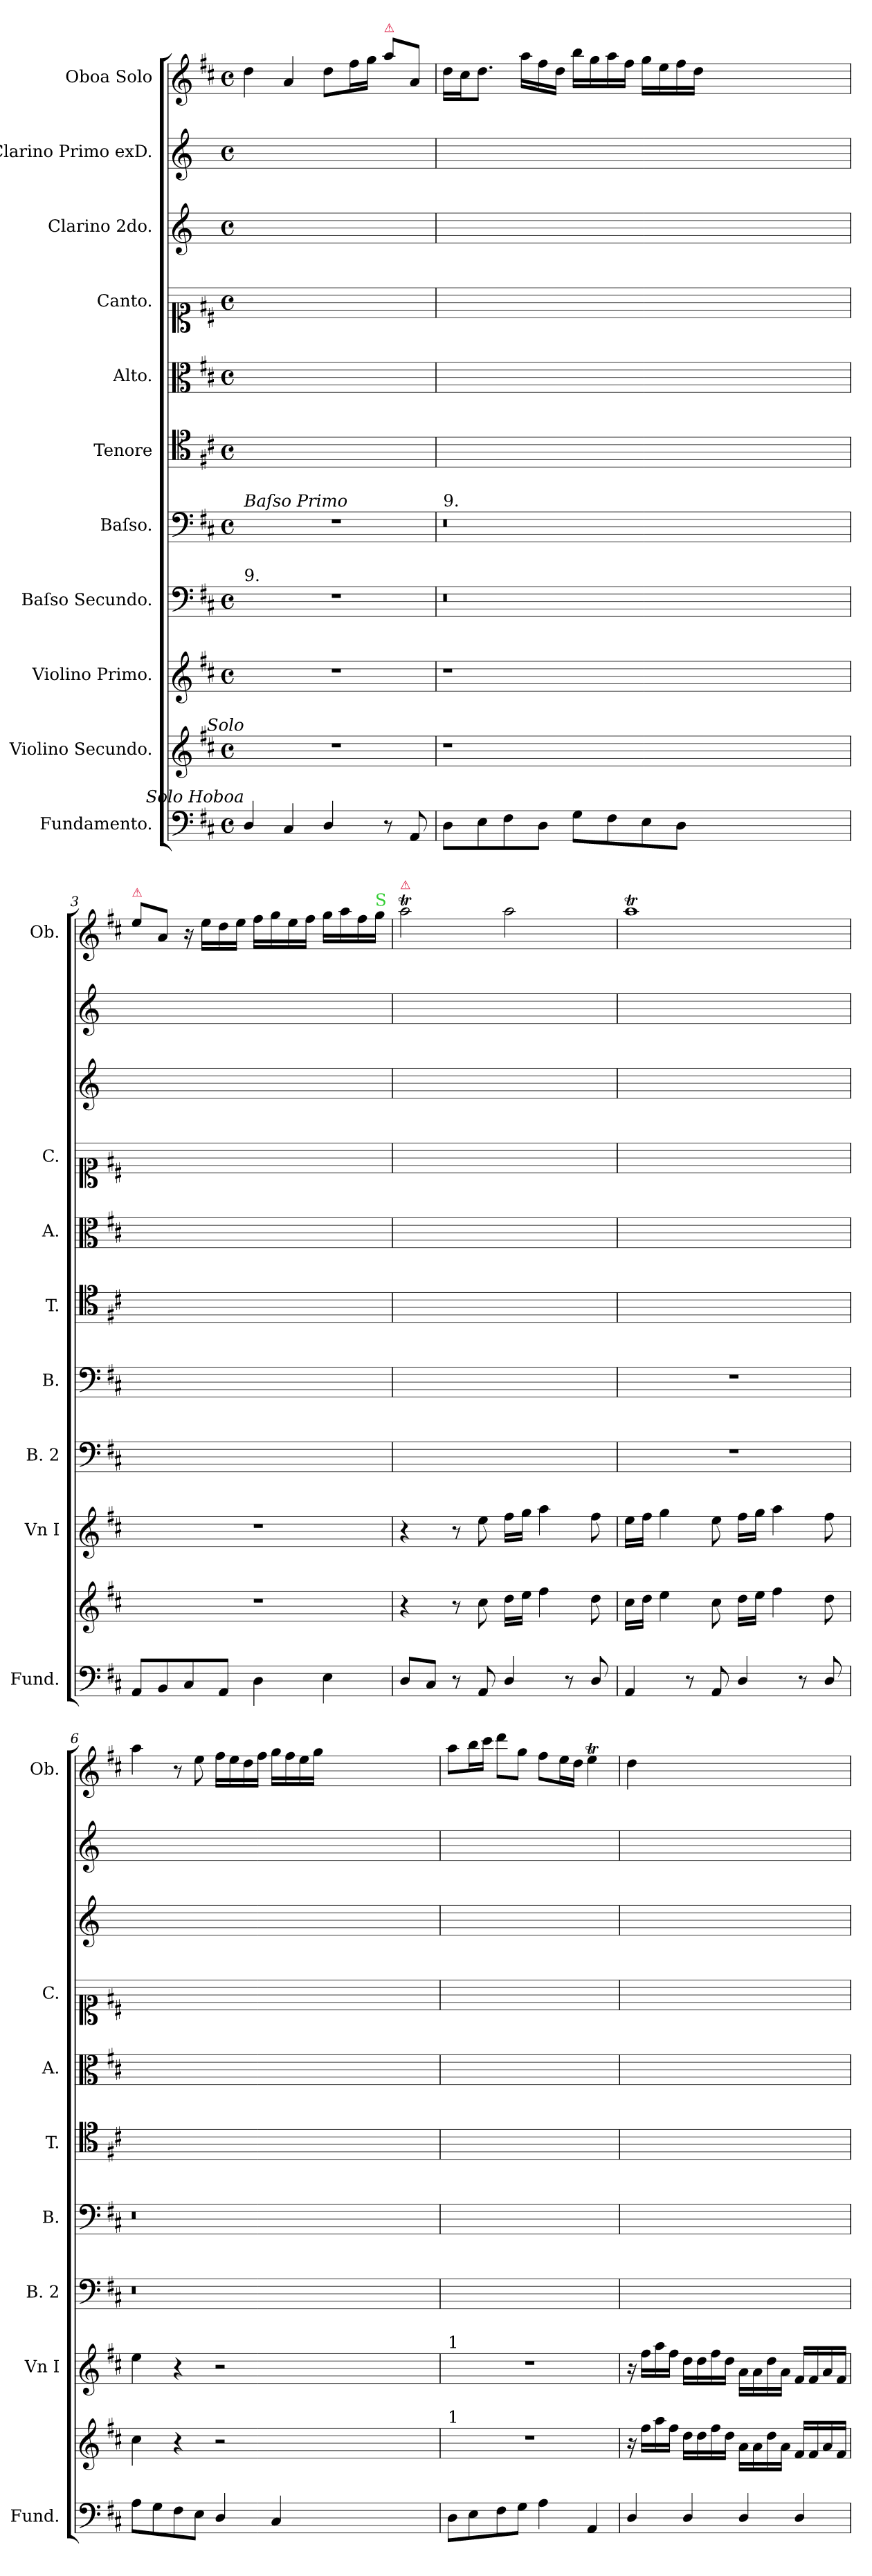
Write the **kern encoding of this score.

**kern	**kern	**kern	**kern	**kern	**kern	**kern	**kern	**kern	**kern	**kern
*part11	*part10	*part9	*part8	*part7	*part6	*part5	*part4	*part3	*part2	*part1
*staff11	*staff10	*staff9	*staff8	*staff7	*staff6	*staff5	*staff4	*staff3	*staff2	*staff1
*I"Fundamento.	*I"Violino Secundo.	*I"Violino Primo.	*I"Baſso Secundo.	*I"Baſso.	*I"Tenore	*I"Alto.	*I"Canto.	*I"Clarino 2do.	*I"Clarino Primo exD.	*I"Oboa Solo
*I'Fund.	*	*I'Vn I	*I'B. 2	*I'B.	*I'T.	*I'A.	*I'C.	*	*	*I'Ob.
*clefF4	*clefG2	*clefG2	*clefF4	*clefF4	*clefC4	*clefC3	*clefC1	*clefG2	*clefG2	*clefG2
*	*	*	*	*	*	*	*	*ITrd-1c-2	*ITrd-1c-2	*
*k[f#c#]	*k[f#c#]	*k[f#c#]	*k[f#c#]	*k[f#c#]	*k[f#c#]	*k[f#c#]	*k[f#c#]	*k[f#c#]	*k[f#c#]	*k[f#c#]
*D:	*D:	*D:	*D:	*D:	*D:	*D:	*D:	*	*	*D:
*M4/4	*M4/4	*M4/4	*M4/4	*M4/4	*M4/4	*M4/4	*M4/4	*M4/4	*M4/4	*M4/4
*met(c)	*met(c)	*met(c)	*met(c)	*met(c)	*met(c)	*met(c)	*met(c)	*met(c)	*met(c)	*met(c)
=1	=1	=1	=1	=1	=1	=1	=1	=1	=1	=1
!	!	!	!	!LO:TX:a:i:t=Baſso Primo	!	!	!	!	!	!
!	!	!	!LO:TX:a:t=9.	!	!	!	!	!	!	!
!	!LO:TX:a:i:rj:t=Solo	!	!	!	!	!	!	!	!	!
!LO:TX:a:i:rj:t=Solo Hoboa	!	!	!	!	!	!	!	!	!	!
4D/	1r	1r	1r	1r	1ryy	1ryy	1ryy	1ryy	1ryy	4dd\
4C#/	.	.	.	.	.	.	.	.	.	4a/
4D/	.	.	.	.	.	.	.	.	.	8dd\L
.	.	.	.	.	.	.	.	.	.	16ff#\L
.	.	.	.	.	.	.	.	.	.	16gg\JJ
!	!	!	!	!	!	!	!	!	!	!LO:TX:a:color=crimson:t=⚠
8r	.	.	.	.	.	.	.	.	.	8aa\L
8AA/	.	.	.	.	.	.	.	.	.	8a/J
=2	=2	=2	=2	=2	=2	=2	=2	=2	=2	=2
!	!	!	!	!LO:TX:a:t=9.	!	!	!	!	!	!
8D\L	1r	1r	0.r	0.r	1ryy	1ryy	1ryy	1ryy	1ryy	16dd\LL
.	.	.	.	.	.	.	.	.	.	16cc#\J
8E\	.	.	.	.	.	.	.	.	.	8.dd\J
8F#\	.	.	.	.	.	.	.	.	.	.
.	.	.	.	.	.	.	.	.	.	16aa\LL
8D\J	.	.	.	.	.	.	.	.	.	16ff#\
.	.	.	.	.	.	.	.	.	.	16dd\JJ
8G\L	.	.	.	.	.	.	.	.	.	16bb\LL
.	.	.	.	.	.	.	.	.	.	16gg\
8F#\	.	.	.	.	.	.	.	.	.	16aa\
.	.	.	.	.	.	.	.	.	.	16ff#\JJ
8E\	.	.	.	.	.	.	.	.	.	16gg\LL
.	.	.	.	.	.	.	.	.	.	16ee\
8D\J	.	.	.	.	.	.	.	.	.	16ff#\
.	.	.	.	.	.	.	.	.	.	16dd\JJ
0ryy	0ryy	0ryy	.	.	0ryy	0ryy	0ryy	0ryy	0ryy	0ryy
=3	=3	=3	=3	=3	=3	=3	=3	=3	=3	=3
!	!	!	!	!	!	!	!	!	!	!LO:TX:a:color=crimson:t=⚠
8AA/L	1r	1r	1ryy	1ryy	1ryy	1ryy	1ryy	1ryy	1ryy	8ee\L
8BB/	.	.	.	.	.	.	.	.	.	8a/J
8C#/	.	.	.	.	.	.	.	.	.	16r
.	.	.	.	.	.	.	.	.	.	16ee\LL
8AA/J	.	.	.	.	.	.	.	.	.	16dd\
.	.	.	.	.	.	.	.	.	.	16ee\JJ
4D\	.	.	.	.	.	.	.	.	.	16ff#\LL
.	.	.	.	.	.	.	.	.	.	16gg\
.	.	.	.	.	.	.	.	.	.	16ee\
.	.	.	.	.	.	.	.	.	.	16ff#\JJ
4E\	.	.	.	.	.	.	.	.	.	16gg\LL
.	.	.	.	.	.	.	.	.	.	16aa\
.	.	.	.	.	.	.	.	.	.	16ff#\
!	!	!	!	!	!	!	!	!	!	!LO:TX:a:color=limegreen:t=S
.	.	.	.	.	.	.	.	.	.	16gg\JJ
=4	=4	=4	=4	=4	=4	=4	=4	=4	=4	=4
!	!	!	!	!	!	!	!	!	!	!LO:TX:a:color=crimson:t=⚠
8D/L	4r	4r	1ryy	1ryy	1ryy	1ryy	1ryy	1ryy	1ryy	2aaT\
8C#/J	.	.	.	.	.	.	.	.	.	.
8r	8r	8r	.	.	.	.	.	.	.	.
8AA/	8cc#\	8ee\	.	.	.	.	.	.	.	.
4D/	16dd\LL	16ff#\LL	.	.	.	.	.	.	.	2aa\
.	16ee\JJ	16gg\JJ	.	.	.	.	.	.	.	.
.	4ff#\	4aa\	.	.	.	.	.	.	.	.
8r	.	.	.	.	.	.	.	.	.	.
8D/	8dd\	8ff#\	.	.	.	.	.	.	.	.
=5	=5	=5	=5	=5	=5	=5	=5	=5	=5	=5
4AA/	16cc#\LL	16ee\LL	1r	1r	1ryy	1ryy	1ryy	1ryy	1ryy	1aaT\
.	16dd\JJ	16ff#\JJ	.	.	.	.	.	.	.	.
.	4ee\	4gg\	.	.	.	.	.	.	.	.
8r	.	.	.	.	.	.	.	.	.	.
8AA/	8cc#\	8ee\	.	.	.	.	.	.	.	.
4D/	16dd\LL	16ff#\LL	.	.	.	.	.	.	.	.
.	16ee\JJ	16gg\JJ	.	.	.	.	.	.	.	.
.	4ff#\	4aa\	.	.	.	.	.	.	.	.
8r	.	.	.	.	.	.	.	.	.	.
8D/	8dd\	8ff#\	.	.	.	.	.	.	.	.
=6	=6	=6	=6	=6	=6	=6	=6	=6	=6	=6
8A\L	4cc#\	4ee\	0.r	0.r	1ryy	1ryy	1ryy	1ryy	1ryy	4aa\
8G\	.	.	.	.	.	.	.	.	.	.
8F#\	4r	4r	.	.	.	.	.	.	.	8r
8E\J	.	.	.	.	.	.	.	.	.	8ee\
4D/	2r	2r	.	.	.	.	.	.	.	16ff#\LL
.	.	.	.	.	.	.	.	.	.	16ee\
.	.	.	.	.	.	.	.	.	.	16dd\
.	.	.	.	.	.	.	.	.	.	16ff#\JJ
4C#/	.	.	.	.	.	.	.	.	.	16gg\LL
.	.	.	.	.	.	.	.	.	.	16ff#\
.	.	.	.	.	.	.	.	.	.	16ee\
.	.	.	.	.	.	.	.	.	.	16gg\JJ
0ryy	0ryy	0ryy	.	.	0ryy	0ryy	0ryy	0ryy	0ryy	0ryy
=7	=7	=7	=7	=7	=7	=7	=7	=7	=7	=7
!	!	!LO:TX:a:t=1	!	!	!	!	!	!	!	!
!	!LO:TX:a:t=1	!	!	!	!	!	!	!	!	!
8D\L	1r	1r	1ryy	1ryy	1ryy	1ryy	1ryy	1ryy	1ryy	8aa\L
8E\	.	.	.	.	.	.	.	.	.	16bb\L
.	.	.	.	.	.	.	.	.	.	16ccc#\JJ
8F#\	.	.	.	.	.	.	.	.	.	8ddd\L
8G\J	.	.	.	.	.	.	.	.	.	8gg\J
4A\	.	.	.	.	.	.	.	.	.	8ff#\L
.	.	.	.	.	.	.	.	.	.	16ee\L
.	.	.	.	.	.	.	.	.	.	16dd\JJ
4AA/	.	.	.	.	.	.	.	.	.	4eeT\
=8	=8	=8	=8	=8	=8	=8	=8	=8	=8	=8
4D/	16r	16r	1ryy	1ryy	1ryy	1ryy	1ryy	1ryy	1ryy	4dd\
.	16ff#\LL	16ff#\LL	.	.	.	.	.	.	.	.
.	16aa\	16aa\	.	.	.	.	.	.	.	.
.	16ff#\JJ	16ff#\JJ	.	.	.	.	.	.	.	.
4D/	16dd\LL	16dd\LL	.	.	.	.	.	.	.	2.ryy
.	16dd\	16dd\	.	.	.	.	.	.	.	.
.	16ff#\	16ff#\	.	.	.	.	.	.	.	.
.	16dd\JJ	16dd\JJ	.	.	.	.	.	.	.	.
4D/	16a\LL	16a\LL	.	.	.	.	.	.	.	.
.	16a\	16a\	.	.	.	.	.	.	.	.
.	16dd\	16dd\	.	.	.	.	.	.	.	.
.	16a\JJ	16a\JJ	.	.	.	.	.	.	.	.
4D/	16f#/LL	16f#/LL	.	.	.	.	.	.	.	.
.	16f#/	16f#/	.	.	.	.	.	.	.	.
.	16a/	16a/	.	.	.	.	.	.	.	.
.	16f#/JJ	16f#/JJ	.	.	.	.	.	.	.	.
=	=	=	=	=	=	=	=	=	=	=
*-	*-	*-	*-	*-	*-	*-	*-	*-	*-	*-
